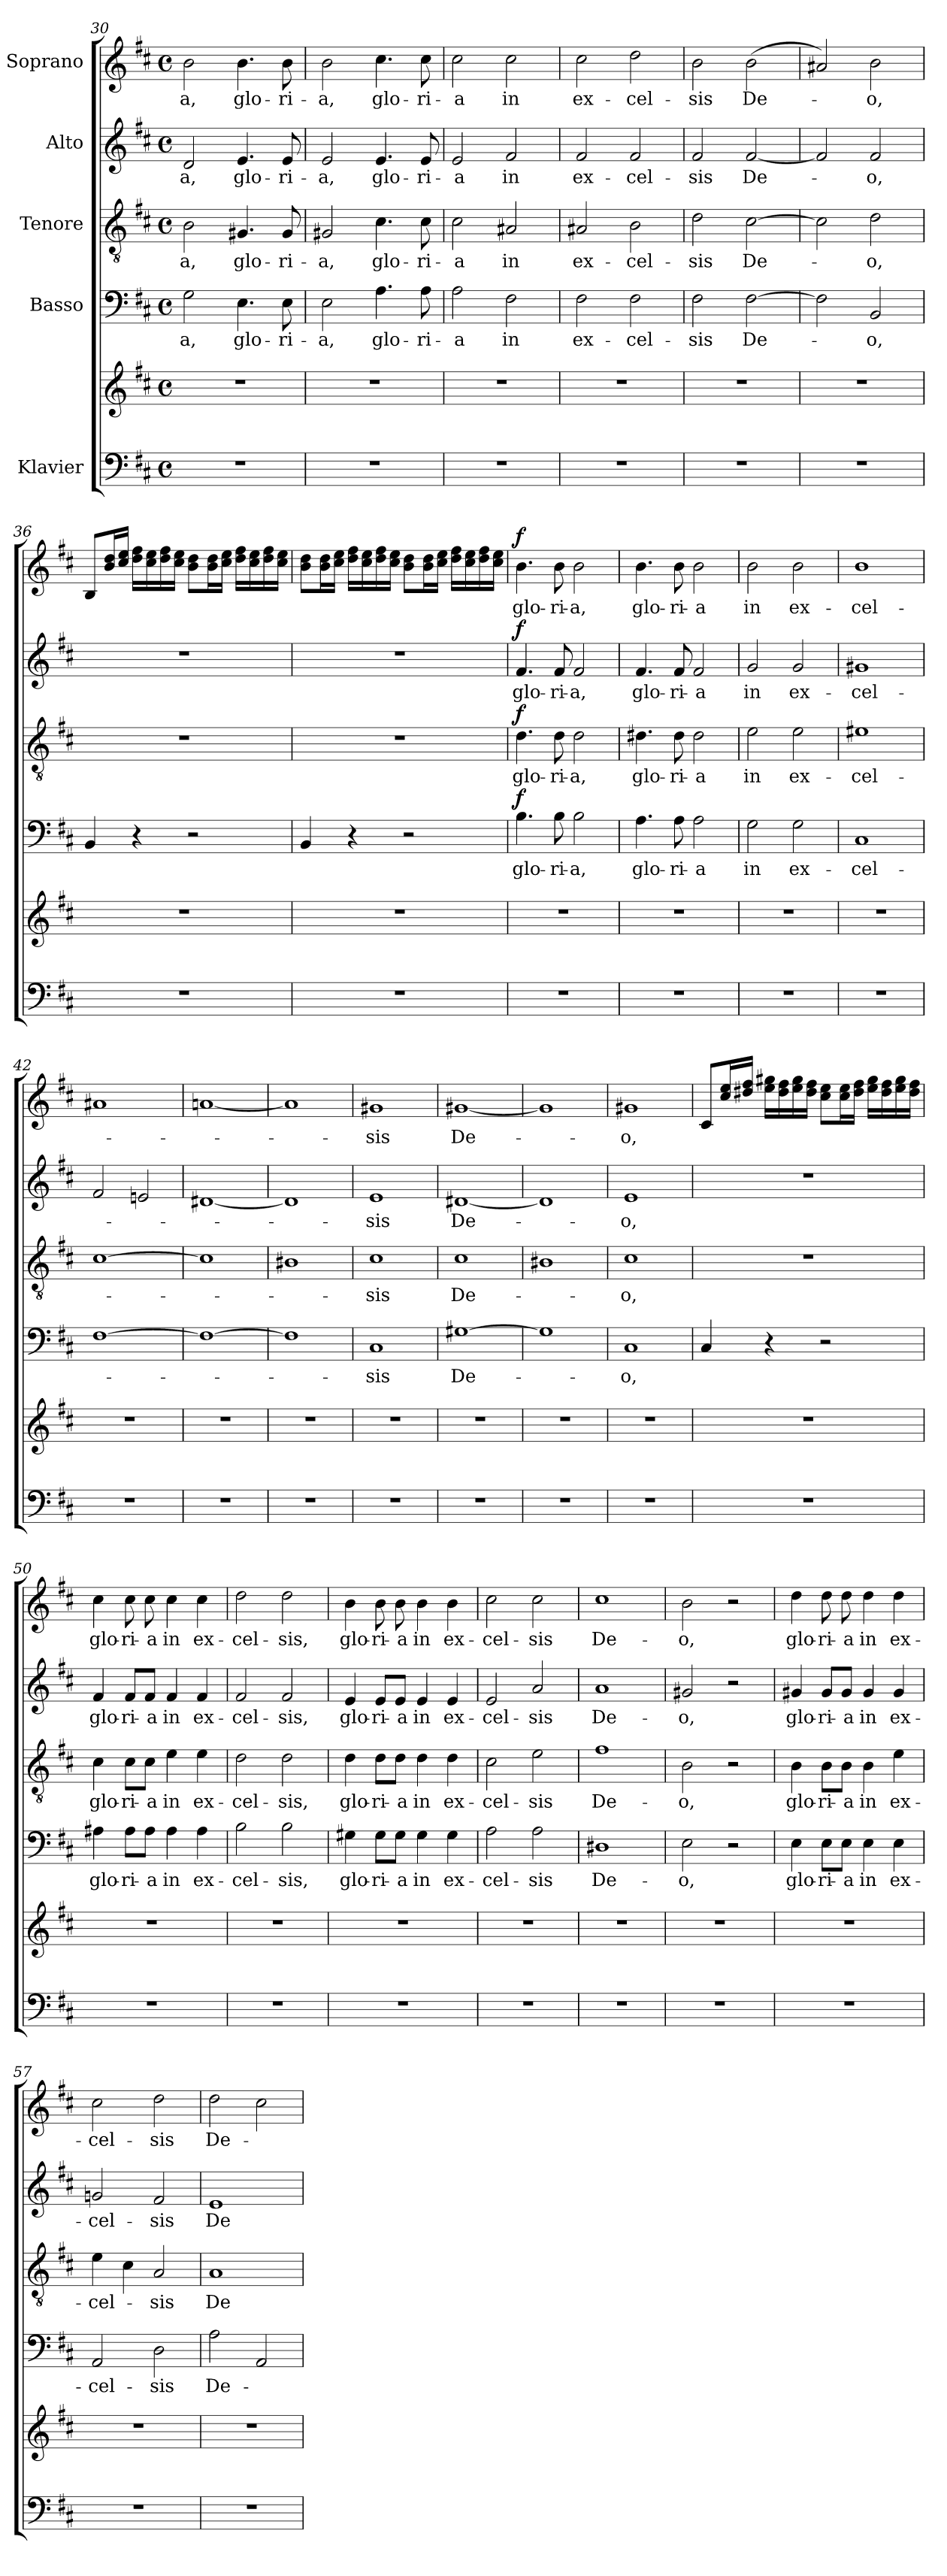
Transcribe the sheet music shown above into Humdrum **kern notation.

**kern	**kern	**kern	**text	**dynam	**kern	**text	**dynam	**kern	**text	**dynam	**kern	**text	**dynam
*part5	*part5	*part4	*part4	*part4	*part3	*part3	*part3	*part2	*part2	*part2	*part1	*part1	*part1
*staff6	*staff5	*staff4	*staff4	*staff4	*staff3	*staff3	*staff3	*staff2	*staff2	*staff2	*staff1	*staff1	*staff1
*I"Klavier	*	*I"Basso	*	*	*I"Tenore	*	*	*I"Alto	*	*	*I"Soprano	*	*
*clefF4	*clefG2	*clefF4	*	*	*clefGv2	*	*	*clefG2	*	*	*clefG2	*	*
*k[f#c#]	*k[f#c#]	*k[f#c#]	*	*	*k[f#c#]	*	*	*k[f#c#]	*	*	*k[f#c#]	*	*
*M4/4	*M4/4	*M4/4	*	*	*M4/4	*	*	*M4/4	*	*	*M4/4	*	*
*met(c)	*met(c)	*met(c)	*	*	*met(c)	*	*	*met(c)	*	*	*met(c)	*	*
=30	=30	=30	=30	=30	=30	=30	=30	=30	=30	=30	=30	=30	=30
!	!	!	!LO:LY:b	!	!	!LO:LY:b	!	!	!LO:LY:b	!	!	!LO:LY:b	!
1r	1r	2G\	-a,	.	2B\	-a,	.	2d/	-a,	.	2b\	-a,	.
!	!	!	!LO:LY:b	!	!	!LO:LY:b	!	!	!LO:LY:b	!	!	!LO:LY:b	!
.	.	4.E\	glo-	.	4.G#X/	glo-	.	4.e/	glo-	.	4.b\	glo-	.
!	!	!	!LO:LY:b	!	!	!LO:LY:b	!	!	!LO:LY:b	!	!	!LO:LY:b	!
.	.	8E\	-ri-	.	8G#/	-ri-	.	8e/	-ri-	.	8b\	-ri-	.
=31	=31	=31	=31	=31	=31	=31	=31	=31	=31	=31	=31	=31	=31
!	!	!	!LO:LY:b	!	!	!LO:LY:b	!	!	!LO:LY:b	!	!	!LO:LY:b	!
1r	1r	2E\	-a,	.	2G#X/	-a,	.	2e/	-a,	.	2b\	-a,	.
!	!	!	!LO:LY:b	!	!	!LO:LY:b	!	!	!LO:LY:b	!	!	!LO:LY:b	!
.	.	4.A\	glo-	.	4.c#\	glo-	.	4.e/	glo-	.	4.cc#\	glo-	.
!	!	!	!LO:LY:b	!	!	!LO:LY:b	!	!	!LO:LY:b	!	!	!LO:LY:b	!
.	.	8A\	-ri-	.	8c#\	-ri-	.	8e/	-ri-	.	8cc#\	-ri-	.
=32	=32	=32	=32	=32	=32	=32	=32	=32	=32	=32	=32	=32	=32
!	!	!	!LO:LY:b	!	!	!LO:LY:b	!	!	!LO:LY:b	!	!	!LO:LY:b	!
1r	1r	2A\	-a	.	2c#\	-a	.	2e/	-a	.	2cc#\	-a	.
!	!	!	!LO:LY:b	!	!	!LO:LY:b	!	!	!LO:LY:b	!	!	!LO:LY:b	!
.	.	2F#\	in	.	2A#X/	in	.	2f#/	in	.	2cc#\	in	.
=33	=33	=33	=33	=33	=33	=33	=33	=33	=33	=33	=33	=33	=33
!	!	!	!LO:LY:b	!	!	!LO:LY:b	!	!	!LO:LY:b	!	!	!LO:LY:b	!
1r	1r	2F#\	ex-	.	2A#X/	ex-	.	2f#/	ex-	.	2cc#\	ex-	.
!	!	!	!LO:LY:b	!	!	!LO:LY:b	!	!	!LO:LY:b	!	!	!LO:LY:b	!
.	.	2F#\	-cel-	.	2B\	-cel-	.	2f#/	-cel-	.	2dd\	-cel-	.
=34	=34	=34	=34	=34	=34	=34	=34	=34	=34	=34	=34	=34	=34
!	!	!	!LO:LY:b	!	!	!LO:LY:b	!	!	!LO:LY:b	!	!	!LO:LY:b	!
1r	1r	2F#\	-sis	.	2d\	-sis	.	2f#/	-sis	.	2b\	-sis	.
!	!	!	!LO:LY:b	!	!	!LO:LY:b	!	!	!LO:LY:b	!	!	!LO:LY:b	!
.	.	[2F#\	De-	.	[2c#\	De-	.	[2f#/	De-	.	(2b\	De-	.
=35	=35	=35	=35	=35	=35	=35	=35	=35	=35	=35	=35	=35	=35
1r	1r	2F#\]	.	.	2c#\]	.	.	2f#/]	.	.	2a#X/)	.	.
!	!	!	!LO:LY:b	!	!	!LO:LY:b	!	!	!LO:LY:b	!	!	!LO:LY:b	!
.	.	2BB/	-o,	.	2d\	-o,	.	2f#/	-o,	.	2b\	-o,	.
!!LO:LB:g=z
=36	=36	=36	=36	=36	=36	=36	=36	=36	=36	=36	=36	=36	=36
1r	1r	4BB/	.	.	1r	.	.	1r	.	.	8B/L	.	.
.	.	.	.	.	.	.	.	.	.	.	16b/ 16dd/L	.	.
.	.	.	.	.	.	.	.	.	.	.	16cc#/ 16ee/JJ	.	.
.	.	4r	.	.	.	.	.	.	.	.	16dd\ 16ff#\LL	.	.
.	.	.	.	.	.	.	.	.	.	.	16cc#\ 16ee\	.	.
.	.	.	.	.	.	.	.	.	.	.	16dd\ 16ff#\	.	.
.	.	.	.	.	.	.	.	.	.	.	16cc#\ 16ee\JJ	.	.
.	.	2r	.	.	.	.	.	.	.	.	8b\ 8dd\L	.	.
.	.	.	.	.	.	.	.	.	.	.	16b\ 16dd\L	.	.
.	.	.	.	.	.	.	.	.	.	.	16cc#\ 16ee\JJ	.	.
.	.	.	.	.	.	.	.	.	.	.	16dd\ 16ff#\LL	.	.
.	.	.	.	.	.	.	.	.	.	.	16cc#\ 16ee\	.	.
.	.	.	.	.	.	.	.	.	.	.	16dd\ 16ff#\	.	.
.	.	.	.	.	.	.	.	.	.	.	16cc#\ 16ee\JJ	.	.
=37	=37	=37	=37	=37	=37	=37	=37	=37	=37	=37	=37	=37	=37
1r	1r	4BB/	.	.	1r	.	.	1r	.	.	8b\ 8dd\L	.	.
.	.	.	.	.	.	.	.	.	.	.	16b\ 16dd\L	.	.
.	.	.	.	.	.	.	.	.	.	.	16cc#\ 16ee\JJ	.	.
.	.	4r	.	.	.	.	.	.	.	.	16dd\ 16ff#\LL	.	.
.	.	.	.	.	.	.	.	.	.	.	16cc#\ 16ee\	.	.
.	.	.	.	.	.	.	.	.	.	.	16dd\ 16ff#\	.	.
.	.	.	.	.	.	.	.	.	.	.	16cc#\ 16ee\JJ	.	.
.	.	2r	.	.	.	.	.	.	.	.	8b\ 8dd\L	.	.
.	.	.	.	.	.	.	.	.	.	.	16b\ 16dd\L	.	.
.	.	.	.	.	.	.	.	.	.	.	16cc#\ 16ee\JJ	.	.
.	.	.	.	.	.	.	.	.	.	.	16dd\ 16ff#\LL	.	.
.	.	.	.	.	.	.	.	.	.	.	16cc#\ 16ee\	.	.
.	.	.	.	.	.	.	.	.	.	.	16dd\ 16ff#\	.	.
.	.	.	.	.	.	.	.	.	.	.	16cc#\ 16ee\JJ	.	.
=38	=38	=38	=38	=38	=38	=38	=38	=38	=38	=38	=38	=38	=38
!	!	!	!LO:LY:b	!LO:DY:a	!	!LO:LY:b	!LO:DY:a	!	!LO:LY:b	!LO:DY:a	!	!LO:LY:b	!LO:DY:a
1r	1r	4.B\	glo-	f	4.d\	glo-	f	4.f#/	glo-	f	4.b\	glo-	f
!	!	!	!LO:LY:b	!	!	!LO:LY:b	!	!	!LO:LY:b	!	!	!LO:LY:b	!
.	.	8B\	-ri-	.	8d\	-ri-	.	8f#/	-ri-	.	8b\	-ri-	.
!	!	!	!LO:LY:b	!	!	!LO:LY:b	!	!	!LO:LY:b	!	!	!LO:LY:b	!
.	.	2B\	-a,	.	2d\	-a,	.	2f#/	-a,	.	2b\	-a,	.
=39	=39	=39	=39	=39	=39	=39	=39	=39	=39	=39	=39	=39	=39
!	!	!	!LO:LY:b	!	!	!LO:LY:b	!	!	!LO:LY:b	!	!	!LO:LY:b	!
1r	1r	4.A\	glo-	.	4.d#X\	glo-	.	4.f#/	glo-	.	4.b\	glo-	.
!	!	!	!LO:LY:b	!	!	!LO:LY:b	!	!	!LO:LY:b	!	!	!LO:LY:b	!
.	.	8A\	-ri-	.	8d#\	-ri-	.	8f#/	-ri-	.	8b\	-ri-	.
!	!	!	!LO:LY:b	!	!	!LO:LY:b	!	!	!LO:LY:b	!	!	!LO:LY:b	!
.	.	2A\	-a	.	2d#\	-a	.	2f#/	-a	.	2b\	-a	.
=40	=40	=40	=40	=40	=40	=40	=40	=40	=40	=40	=40	=40	=40
!	!	!	!LO:LY:b	!	!	!LO:LY:b	!	!	!LO:LY:b	!	!	!LO:LY:b	!
1r	1r	2G\	in	.	2e\	in	.	2g/	in	.	2b\	in	.
!	!	!	!LO:LY:b	!	!	!LO:LY:b	!	!	!LO:LY:b	!	!	!LO:LY:b	!
.	.	2G\	ex-	.	2e\	ex-	.	2g/	ex-	.	2b\	ex-	.
!!LO:LB:g=z
=41	=41	=41	=41	=41	=41	=41	=41	=41	=41	=41	=41	=41	=41
!	!	!	!LO:LY:b	!	!	!LO:LY:b	!	!	!LO:LY:b	!	!	!LO:LY:b	!
1r	1r	1C#	-cel-	.	1e#X	-cel-	.	1g#X	-cel-	.	1b	-cel-	.
=42	=42	=42	=42	=42	=42	=42	=42	=42	=42	=42	=42	=42	=42
1r	1r	[1F#	.	.	[1c#	.	.	2f#/	.	.	1a#X	.	.
.	.	.	.	.	.	.	.	2en/	.	.	.	.	.
=43	=43	=43	=43	=43	=43	=43	=43	=43	=43	=43	=43	=43	=43
1r	1r	1F#_	.	.	1c#]	.	.	[1d#X	.	.	[1an	.	.
=44	=44	=44	=44	=44	=44	=44	=44	=44	=44	=44	=44	=44	=44
1r	1r	1F#]	.	.	1B#X	.	.	1d#]	.	.	1a]	.	.
=45	=45	=45	=45	=45	=45	=45	=45	=45	=45	=45	=45	=45	=45
!	!	!	!LO:LY:b	!	!	!LO:LY:b	!	!	!LO:LY:b	!	!	!LO:LY:b	!
1r	1r	1C#	sis	.	1c#	-sis	.	1e	-sis	.	1g#X	-sis	.
=46	=46	=46	=46	=46	=46	=46	=46	=46	=46	=46	=46	=46	=46
!	!	!	!LO:LY:b	!	!	!LO:LY:b	!	!	!LO:LY:b	!	!	!LO:LY:b	!
1r	1r	[1G#X	De-	.	1c#	De-	.	[1d#X	De-	.	[1g#X	De-	.
=47	=47	=47	=47	=47	=47	=47	=47	=47	=47	=47	=47	=47	=47
1r	1r	1G#]	.	.	1B#X	.	.	1d#]	.	.	1g#]	.	.
=48	=48	=48	=48	=48	=48	=48	=48	=48	=48	=48	=48	=48	=48
!	!	!	!LO:LY:b	!	!	!LO:LY:b	!	!	!LO:LY:b	!	!	!LO:LY:b	!
1r	1r	1C#	-o,	.	1c#	-o,	.	1e	-o,	.	1g#X	-o,	.
=49	=49	=49	=49	=49	=49	=49	=49	=49	=49	=49	=49	=49	=49
1r	1r	4C#/	.	.	1r	.	.	1r	.	.	8c#/L	.	.
.	.	.	.	.	.	.	.	.	.	.	16cc#/ 16ee/L	.	.
.	.	.	.	.	.	.	.	.	.	.	16dd#X/ 16ff#/JJ	.	.
.	.	4r	.	.	.	.	.	.	.	.	16ee\ 16gg#X\LL	.	.
.	.	.	.	.	.	.	.	.	.	.	16dd#\ 16ff#\	.	.
.	.	.	.	.	.	.	.	.	.	.	16ee\ 16gg#\	.	.
.	.	.	.	.	.	.	.	.	.	.	16dd#\ 16ff#\JJ	.	.
.	.	2r	.	.	.	.	.	.	.	.	8cc#\ 8ee\L	.	.
.	.	.	.	.	.	.	.	.	.	.	16cc#\ 16ee\L	.	.
.	.	.	.	.	.	.	.	.	.	.	16dd#\ 16ff#\JJ	.	.
.	.	.	.	.	.	.	.	.	.	.	16ee\ 16gg#\LL	.	.
.	.	.	.	.	.	.	.	.	.	.	16dd#\ 16ff#\	.	.
.	.	.	.	.	.	.	.	.	.	.	16ee\ 16gg#\	.	.
.	.	.	.	.	.	.	.	.	.	.	16dd#\ 16ff#\JJ	.	.
!!LO:PB:g=z
=50	=50	=50	=50	=50	=50	=50	=50	=50	=50	=50	=50	=50	=50
!	!	!	!LO:LY:b	!	!	!LO:LY:b	!	!	!LO:LY:b	!	!	!LO:LY:b	!
1r	1r	4A#X\	glo-	.	4c#\	glo-	.	4f#/	glo-	.	4cc#\	glo-	.
!	!	!	!LO:LY:b	!	!	!LO:LY:b	!	!	!LO:LY:b	!	!	!LO:LY:b	!
.	.	8A#\L	-ri-	.	8c#\L	-ri-	.	8f#/L	-ri-	.	8cc#\	-ri-	.
!	!	!	!LO:LY:b	!	!	!LO:LY:b	!	!	!LO:LY:b	!	!	!LO:LY:b	!
.	.	8A#\J	-a	.	8c#\J	-a	.	8f#/J	-a	.	8cc#\	-a	.
!	!	!	!LO:LY:b	!	!	!LO:LY:b	!	!	!LO:LY:b	!	!	!LO:LY:b	!
.	.	4A#\	in	.	4e\	in	.	4f#/	in	.	4cc#\	in	.
!	!	!	!LO:LY:b	!	!	!LO:LY:b	!	!	!LO:LY:b	!	!	!LO:LY:b	!
.	.	4A#\	ex-	.	4e\	ex-	.	4f#/	ex-	.	4cc#\	ex-	.
=51	=51	=51	=51	=51	=51	=51	=51	=51	=51	=51	=51	=51	=51
!	!	!	!LO:LY:b	!	!	!LO:LY:b	!	!	!LO:LY:b	!	!	!LO:LY:b	!
1r	1r	2B\	-cel-	.	2d\	-cel-	.	2f#/	-cel-	.	2dd\	-cel-	.
!	!	!	!LO:LY:b	!	!	!LO:LY:b	!	!	!LO:LY:b	!	!	!LO:LY:b	!
.	.	2B\	-sis,	.	2d\	-sis,	.	2f#/	-sis,	.	2dd\	-sis,	.
=52	=52	=52	=52	=52	=52	=52	=52	=52	=52	=52	=52	=52	=52
!	!	!	!LO:LY:b	!	!	!LO:LY:b	!	!	!LO:LY:b	!	!	!LO:LY:b	!
1r	1r	4G#X\	glo-	.	4d\	glo-	.	4e/	glo-	.	4b\	glo-	.
!	!	!	!LO:LY:b	!	!	!LO:LY:b	!	!	!LO:LY:b	!	!	!LO:LY:b	!
.	.	8G#\L	-ri-	.	8d\L	-ri-	.	8e/L	-ri-	.	8b\	-ri-	.
!	!	!	!LO:LY:b	!	!	!LO:LY:b	!	!	!LO:LY:b	!	!	!LO:LY:b	!
.	.	8G#\J	-a	.	8d\J	-a	.	8e/J	-a	.	8b\	-a	.
!	!	!	!LO:LY:b	!	!	!LO:LY:b	!	!	!LO:LY:b	!	!	!LO:LY:b	!
.	.	4G#\	in	.	4d\	in	.	4e/	in	.	4b\	in	.
!	!	!	!LO:LY:b	!	!	!LO:LY:b	!	!	!LO:LY:b	!	!	!LO:LY:b	!
.	.	4G#\	ex-	.	4d\	ex-	.	4e/	ex-	.	4b\	ex-	.
=53	=53	=53	=53	=53	=53	=53	=53	=53	=53	=53	=53	=53	=53
!	!	!	!LO:LY:b	!	!	!LO:LY:b	!	!	!LO:LY:b	!	!	!LO:LY:b	!
1r	1r	2A\	-cel-	.	2c#\	-cel-	.	2e/	-cel-	.	2cc#\	-cel-	.
!	!	!	!LO:LY:b	!	!	!LO:LY:b	!	!	!LO:LY:b	!	!	!LO:LY:b	!
.	.	2A\	-sis	.	2e\	-sis	.	2a/	-sis	.	2cc#\	-sis	.
=54	=54	=54	=54	=54	=54	=54	=54	=54	=54	=54	=54	=54	=54
!	!	!	!LO:LY:b	!	!	!LO:LY:b	!	!	!LO:LY:b	!	!	!LO:LY:b	!
1r	1r	1D#X	De-	.	1f#	De-	.	1a	De-	.	1cc#	De-	.
=55	=55	=55	=55	=55	=55	=55	=55	=55	=55	=55	=55	=55	=55
!	!	!	!LO:LY:b	!	!	!LO:LY:b	!	!	!LO:LY:b	!	!	!LO:LY:b	!
1r	1r	2E\	-o,	.	2B\	-o,	.	2g#X/	-o,	.	2b\	-o,	.
.	.	2r	.	.	2r	.	.	2r	.	.	2r	.	.
=56	=56	=56	=56	=56	=56	=56	=56	=56	=56	=56	=56	=56	=56
!	!	!	!LO:LY:b	!	!	!LO:LY:b	!	!	!LO:LY:b	!	!	!LO:LY:b	!
1r	1r	4E\	glo-	.	4B\	glo-	.	4g#X/	glo-	.	4dd\	glo-	.
!	!	!	!LO:LY:b	!	!	!LO:LY:b	!	!	!LO:LY:b	!	!	!LO:LY:b	!
.	.	8E\L	-ri-	.	8B\L	-ri-	.	8g#/L	-ri-	.	8dd\	-ri-	.
!	!	!	!LO:LY:b	!	!	!LO:LY:b	!	!	!LO:LY:b	!	!	!LO:LY:b	!
.	.	8E\J	-a	.	8B\J	-a	.	8g#/J	-a	.	8dd\	-a	.
!	!	!	!LO:LY:b	!	!	!LO:LY:b	!	!	!LO:LY:b	!	!	!LO:LY:b	!
.	.	4E\	in	.	4B\	in	.	4g#/	in	.	4dd\	in	.
!	!	!	!LO:LY:b	!	!	!LO:LY:b	!	!	!LO:LY:b	!	!	!LO:LY:b	!
.	.	4E\	ex-	.	4e\	ex-	.	4g#/	ex-	.	4dd\	ex-	.
!!LO:LB:g=z
=57	=57	=57	=57	=57	=57	=57	=57	=57	=57	=57	=57	=57	=57
!	!	!	!LO:LY:b	!	!	!LO:LY:b	!	!	!LO:LY:b	!	!	!LO:LY:b	!
1r	1r	2AA/	-cel-	.	4e\	-cel-	.	2gn/	-cel-	.	2cc#\	-cel-	.
.	.	.	.	.	4c#\	.	.	.	.	.	.	.	.
!	!	!	!LO:LY:b	!	!	!LO:LY:b	!	!	!LO:LY:b	!	!	!LO:LY:b	!
.	.	2D\	-sis	.	2A/	-sis	.	2f#/	-sis	.	2dd\	-sis	.
=58	=58	=58	=58	=58	=58	=58	=58	=58	=58	=58	=58	=58	=58
!	!	!	!LO:LY:b	!	!	!LO:LY:b	!	!	!LO:LY:b	!	!	!LO:LY:b	!
1r	1r	2A\	De-	.	1A	De-	.	1e	De-	.	2dd\	De-	.
.	.	2AA/	.	.	.	.	.	.	.	.	2cc#\	.	.
=	=	=	=	=	=	=	=	=	=	=	=	=	=
*-	*-	*-	*-	*-	*-	*-	*-	*-	*-	*-	*-	*-	*-
